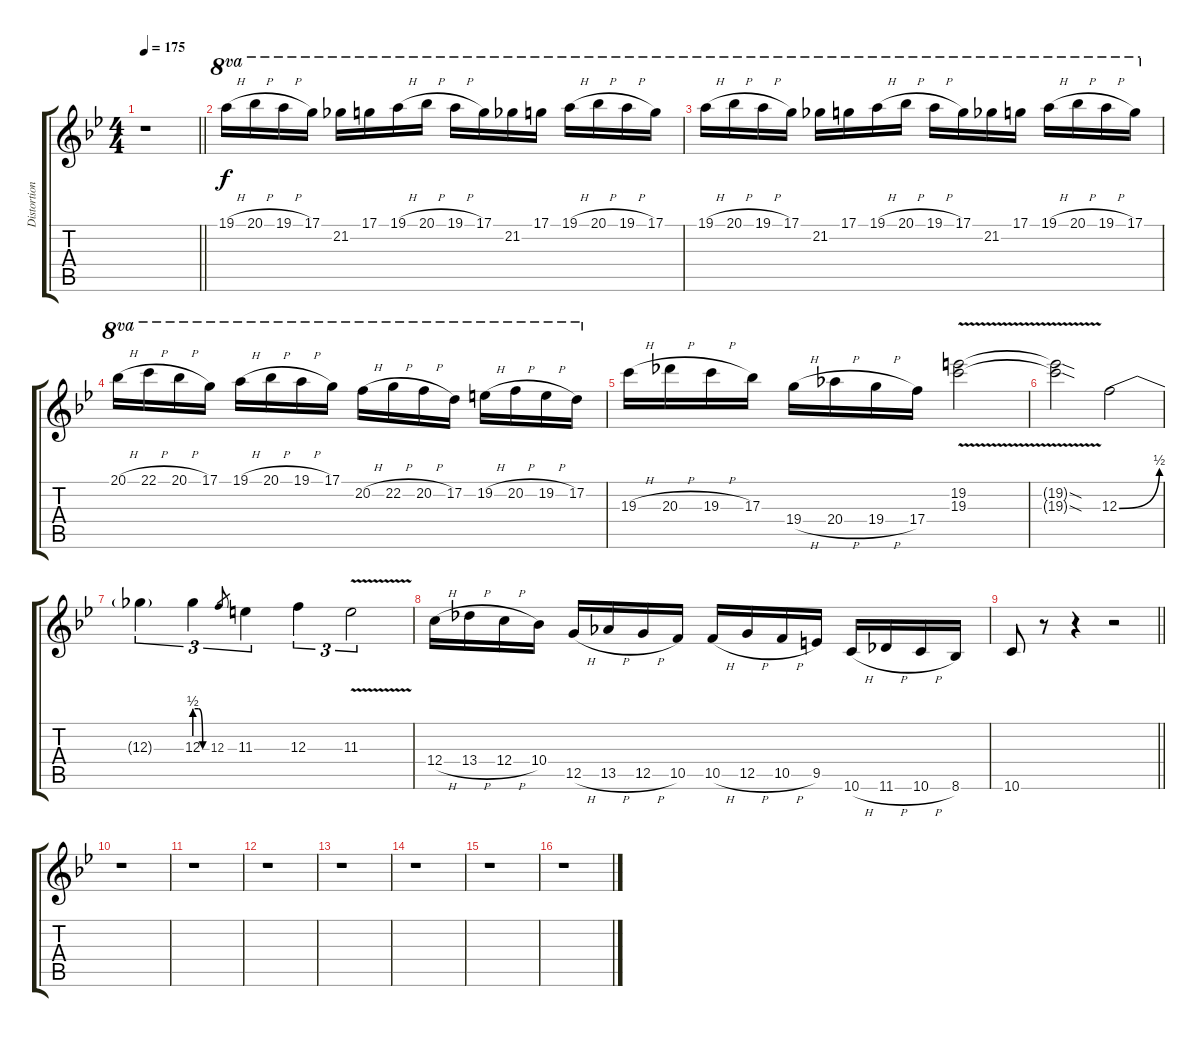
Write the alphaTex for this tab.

\track ("Distortion Guitar" "Distortion") {instrument distortionguitar}
\staff {score tabs}
\tuning (D4 A3 F3 C3 G2 D2) {hide}
\ts (4 4)
\tempo 175
\clef g2
\barLineRight lightlight
\ks bb
r.1{dy f} |
19.1{h}.16{ot 8va} 20.1{h}.16{ot 8va} 19.1{h}.16{ot 8va} 17.1.16{ot 8va} 21.2.16{ot 8va} 17.1.16{ot 8va} 19.1{h}.16{ot 8va} 20.1{h}.16{ot 8va} 19.1{h}.16{ot 8va} 17.1.16{ot 8va} 21.2.16{ot 8va} 17.1.16{ot 8va} 19.1{h}.16{ot 8va} 20.1{h}.16{ot 8va} 19.1{h}.16{ot 8va} 17.1.16{ot 8va} |
19.1{h}.16{ot 8va} 20.1{h}.16{ot 8va} 19.1{h}.16{ot 8va} 17.1.16{ot 8va} 21.2.16{ot 8va} 17.1.16{ot 8va} 19.1{h}.16{ot 8va} 20.1{h}.16{ot 8va} 19.1{h}.16{ot 8va} 17.1.16{ot 8va} 21.2.16{ot 8va} 17.1.16{ot 8va} 19.1{h}.16{ot 8va} 20.1{h}.16{ot 8va} 19.1{h}.16{ot 8va} 17.1.16{ot 8va} |
20.1{h}.16{ot 8va} 22.1{h}.16{ot 8va} 20.1{h}.16{ot 8va} 17.1.16{ot 8va} 19.1{h}.16{ot 8va} 20.1{h}.16{ot 8va} 19.1{h}.16{ot 8va} 17.1.16{ot 8va} 20.2{h}.16{ot 8va} 22.2{h}.16{ot 8va} 20.2{h}.16{ot 8va} 17.2.16{ot 8va} 19.2{h}.16{ot 8va} 20.2{h}.16{ot 8va} 19.2{h}.16{ot 8va} 17.2.16{ot 8va} |
19.3{h}.16 20.3{h}.16 19.3{h}.16 17.3.16 19.4{h}.16 20.4{h}.16 19.4{h}.16 17.4.16 (19.2{v} 19.3{v}).2 |
(19.2{sod t} 19.3{sod t}).2 12.3{be (bend 0 0 60 2)}.2 |
12.3{t}.4{tu (3 2)} 12.3{be (custom 0 2 20 2 40 0 60 0)}.4{tu (3 2)} 12.3.8{gr} 11.3.4{tu (3 2)} 12.3.4{tu (3 2)} 11.3{v}.2{tu (3 2)} |
12.4{h}.16 13.4{h}.16 12.4{h}.16 10.4.16 12.5{h}.16 13.5{h}.16 12.5{h}.16 10.5.16 10.5{h}.16 12.5{h}.16 10.5{h}.16 9.5.16 10.6{h}.16 11.6{h}.16 10.6{h}.16 8.6.16 |
\barLineRight lightlight
10.6.8 r.8 r.4 r.2 |
r.1 |
r.1 |
r.1 |
r.1 |
r.1 |
r.1 |
r.1
